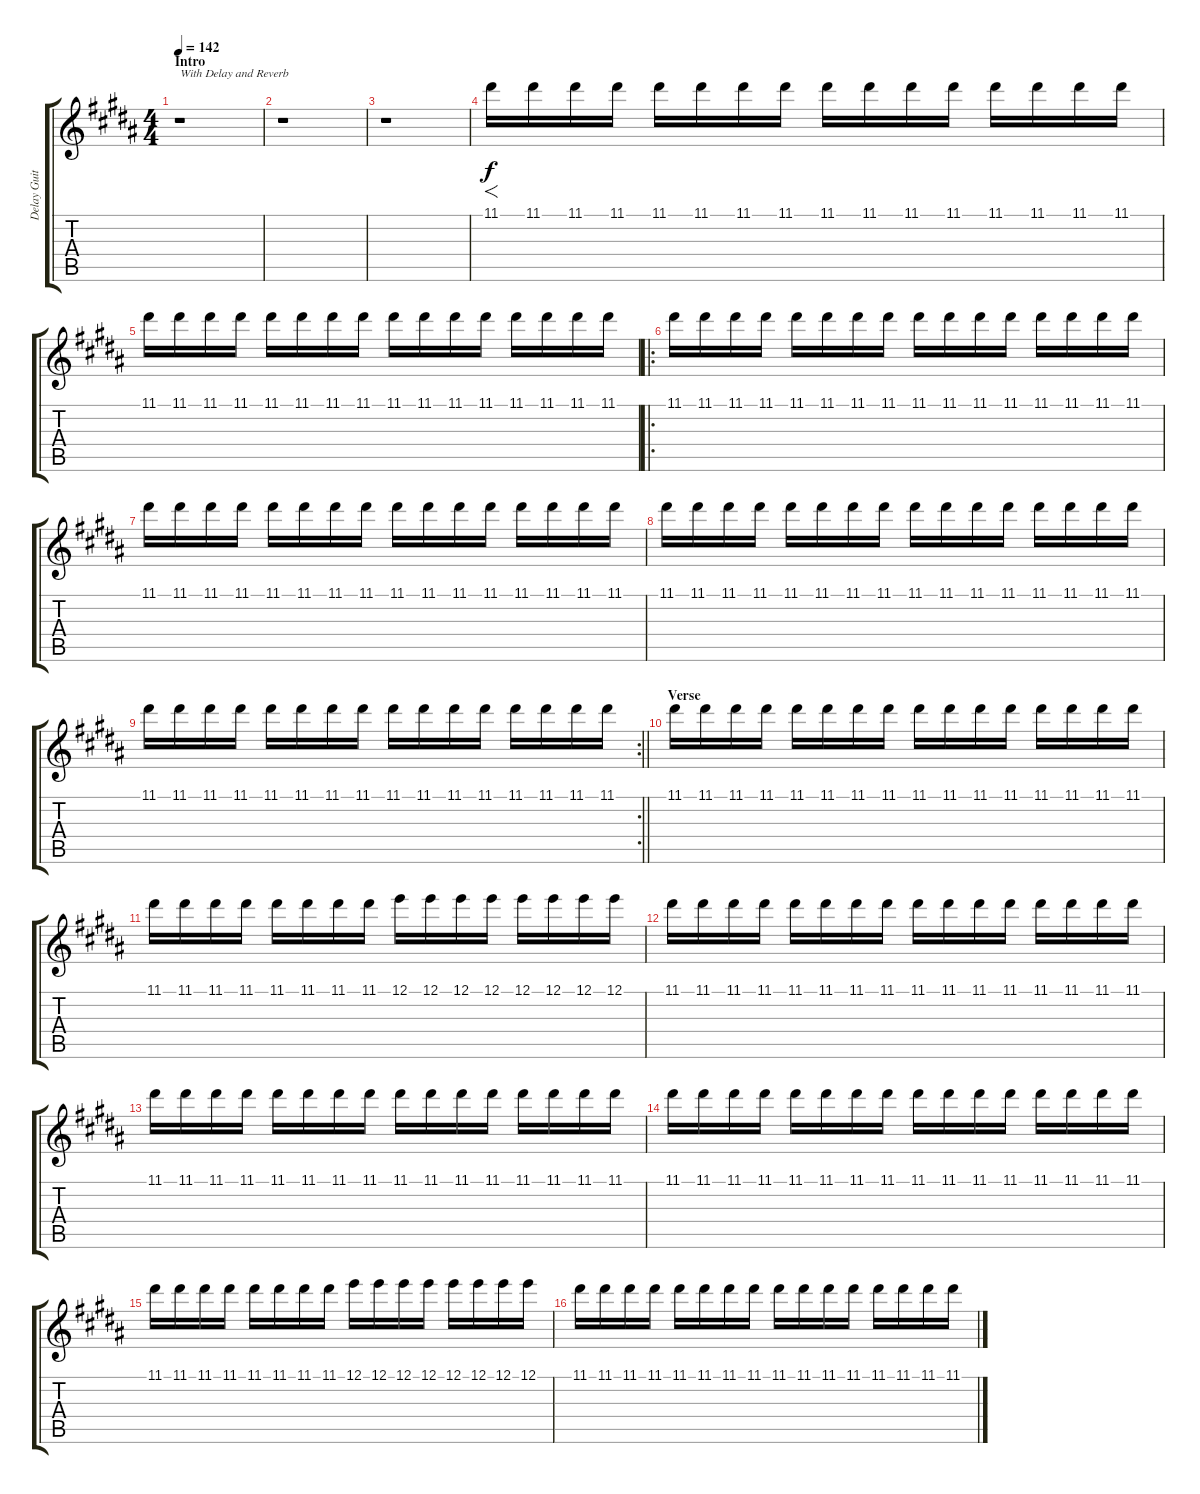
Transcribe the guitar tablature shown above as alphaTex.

\track ("Delay Guitar 1" "Delay Guit") {instrument electricguitarjazz}
\staff {score tabs}
\tuning (E4 B3 G3 D3 A2 E2) {hide}
\ts (4 4)
\section ("" "Intro")
\tempo 142
\clef g2
\ks b
r.1{txt "With Delay and Reverb" dy f instrument electricguitarjazz} |
r.1 |
r.1 |
11.1.16{f} 11.1.16 11.1.16 11.1.16 11.1.16 11.1.16 11.1.16 11.1.16 11.1.16 11.1.16 11.1.16 11.1.16 11.1.16 11.1.16 11.1.16 11.1.16 |
11.1.16 11.1.16 11.1.16 11.1.16 11.1.16 11.1.16 11.1.16 11.1.16 11.1.16 11.1.16 11.1.16 11.1.16 11.1.16 11.1.16 11.1.16 11.1.16 |
\ro
11.1.16 11.1.16 11.1.16 11.1.16 11.1.16 11.1.16 11.1.16 11.1.16 11.1.16 11.1.16 11.1.16 11.1.16 11.1.16 11.1.16 11.1.16 11.1.16 |
11.1.16 11.1.16 11.1.16 11.1.16 11.1.16 11.1.16 11.1.16 11.1.16 11.1.16 11.1.16 11.1.16 11.1.16 11.1.16 11.1.16 11.1.16 11.1.16 |
11.1.16 11.1.16 11.1.16 11.1.16 11.1.16 11.1.16 11.1.16 11.1.16 11.1.16 11.1.16 11.1.16 11.1.16 11.1.16 11.1.16 11.1.16 11.1.16 |
\rc 2
\barLineRight lightlight
11.1.16 11.1.16 11.1.16 11.1.16 11.1.16 11.1.16 11.1.16 11.1.16 11.1.16 11.1.16 11.1.16 11.1.16 11.1.16 11.1.16 11.1.16 11.1.16 |
\section ("" "Verse")
11.1.16 11.1.16 11.1.16 11.1.16 11.1.16 11.1.16 11.1.16 11.1.16 11.1.16 11.1.16 11.1.16 11.1.16 11.1.16 11.1.16 11.1.16 11.1.16 |
11.1.16 11.1.16 11.1.16 11.1.16 11.1.16 11.1.16 11.1.16 11.1.16 12.1.16 12.1.16 12.1.16 12.1.16 12.1.16 12.1.16 12.1.16 12.1.16 |
11.1.16 11.1.16 11.1.16 11.1.16 11.1.16 11.1.16 11.1.16 11.1.16 11.1.16 11.1.16 11.1.16 11.1.16 11.1.16 11.1.16 11.1.16 11.1.16 |
11.1.16 11.1.16 11.1.16 11.1.16 11.1.16 11.1.16 11.1.16 11.1.16 11.1.16 11.1.16 11.1.16 11.1.16 11.1.16 11.1.16 11.1.16 11.1.16 |
11.1.16 11.1.16 11.1.16 11.1.16 11.1.16 11.1.16 11.1.16 11.1.16 11.1.16 11.1.16 11.1.16 11.1.16 11.1.16 11.1.16 11.1.16 11.1.16 |
11.1.16 11.1.16 11.1.16 11.1.16 11.1.16 11.1.16 11.1.16 11.1.16 12.1.16 12.1.16 12.1.16 12.1.16 12.1.16 12.1.16 12.1.16 12.1.16 |
11.1.16 11.1.16 11.1.16 11.1.16 11.1.16 11.1.16 11.1.16 11.1.16 11.1.16 11.1.16 11.1.16 11.1.16 11.1.16 11.1.16 11.1.16 11.1.16
